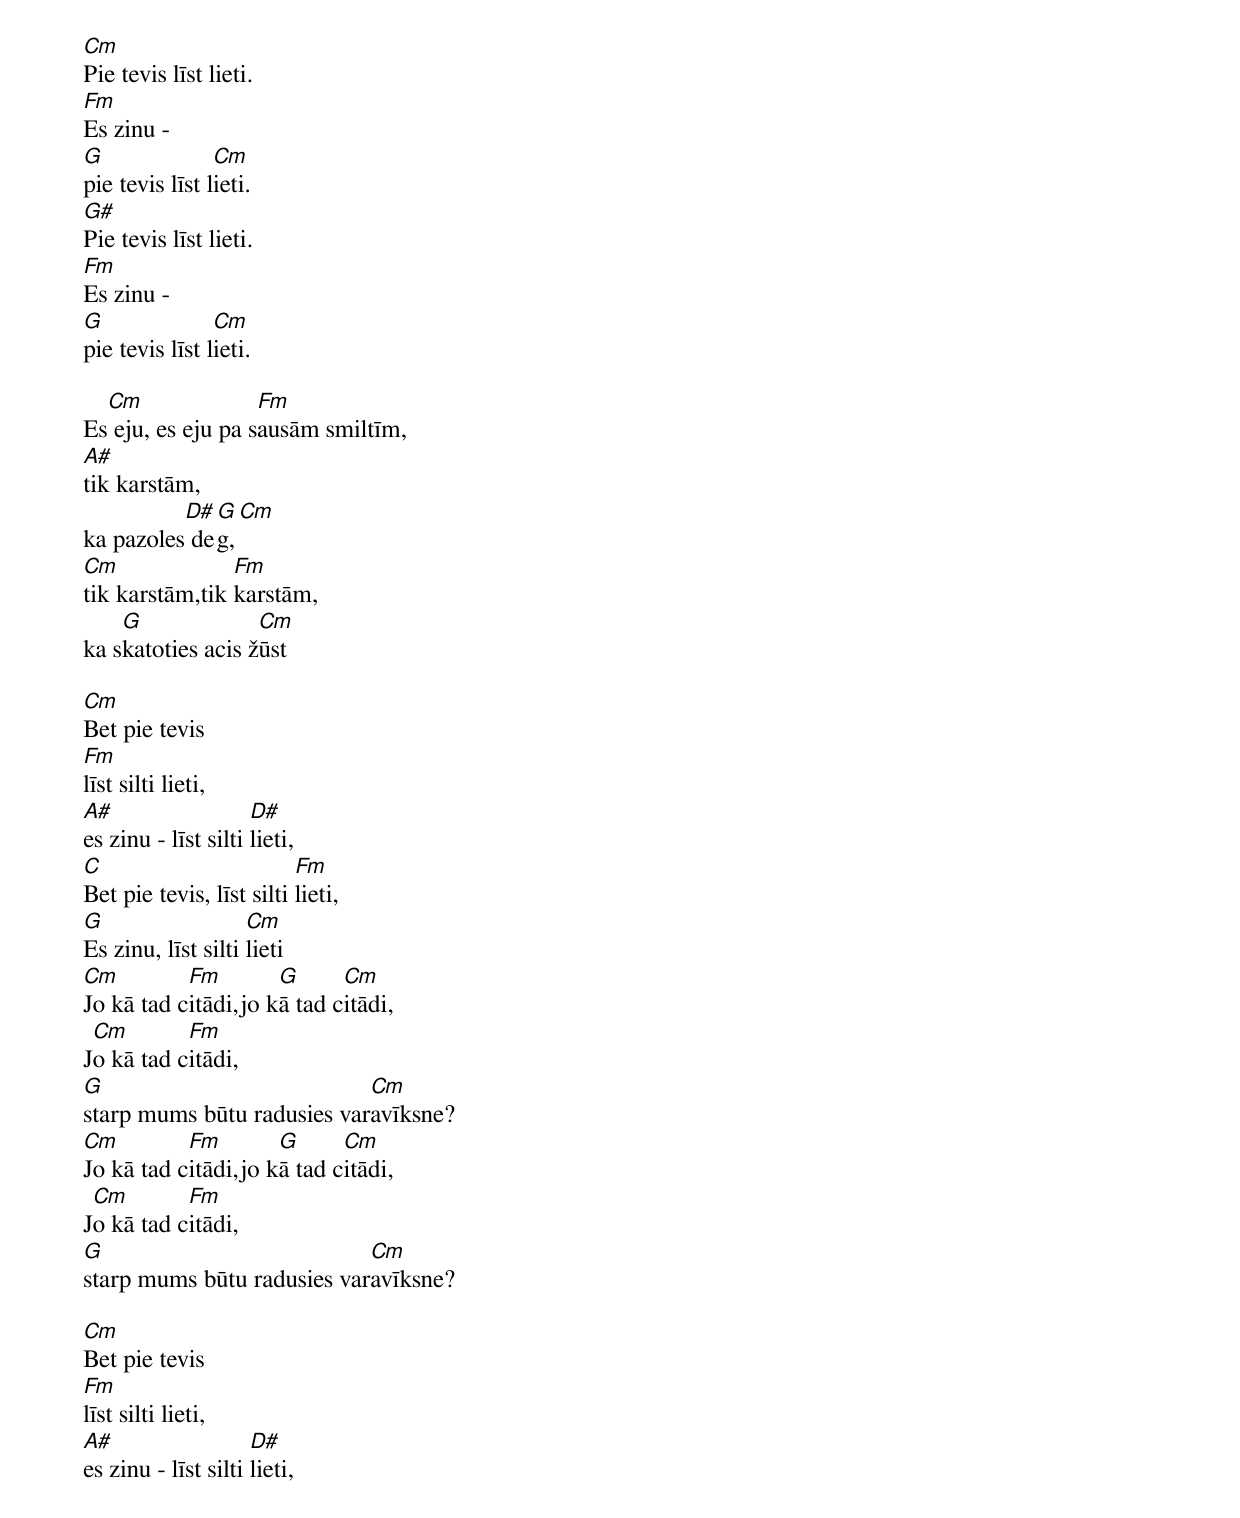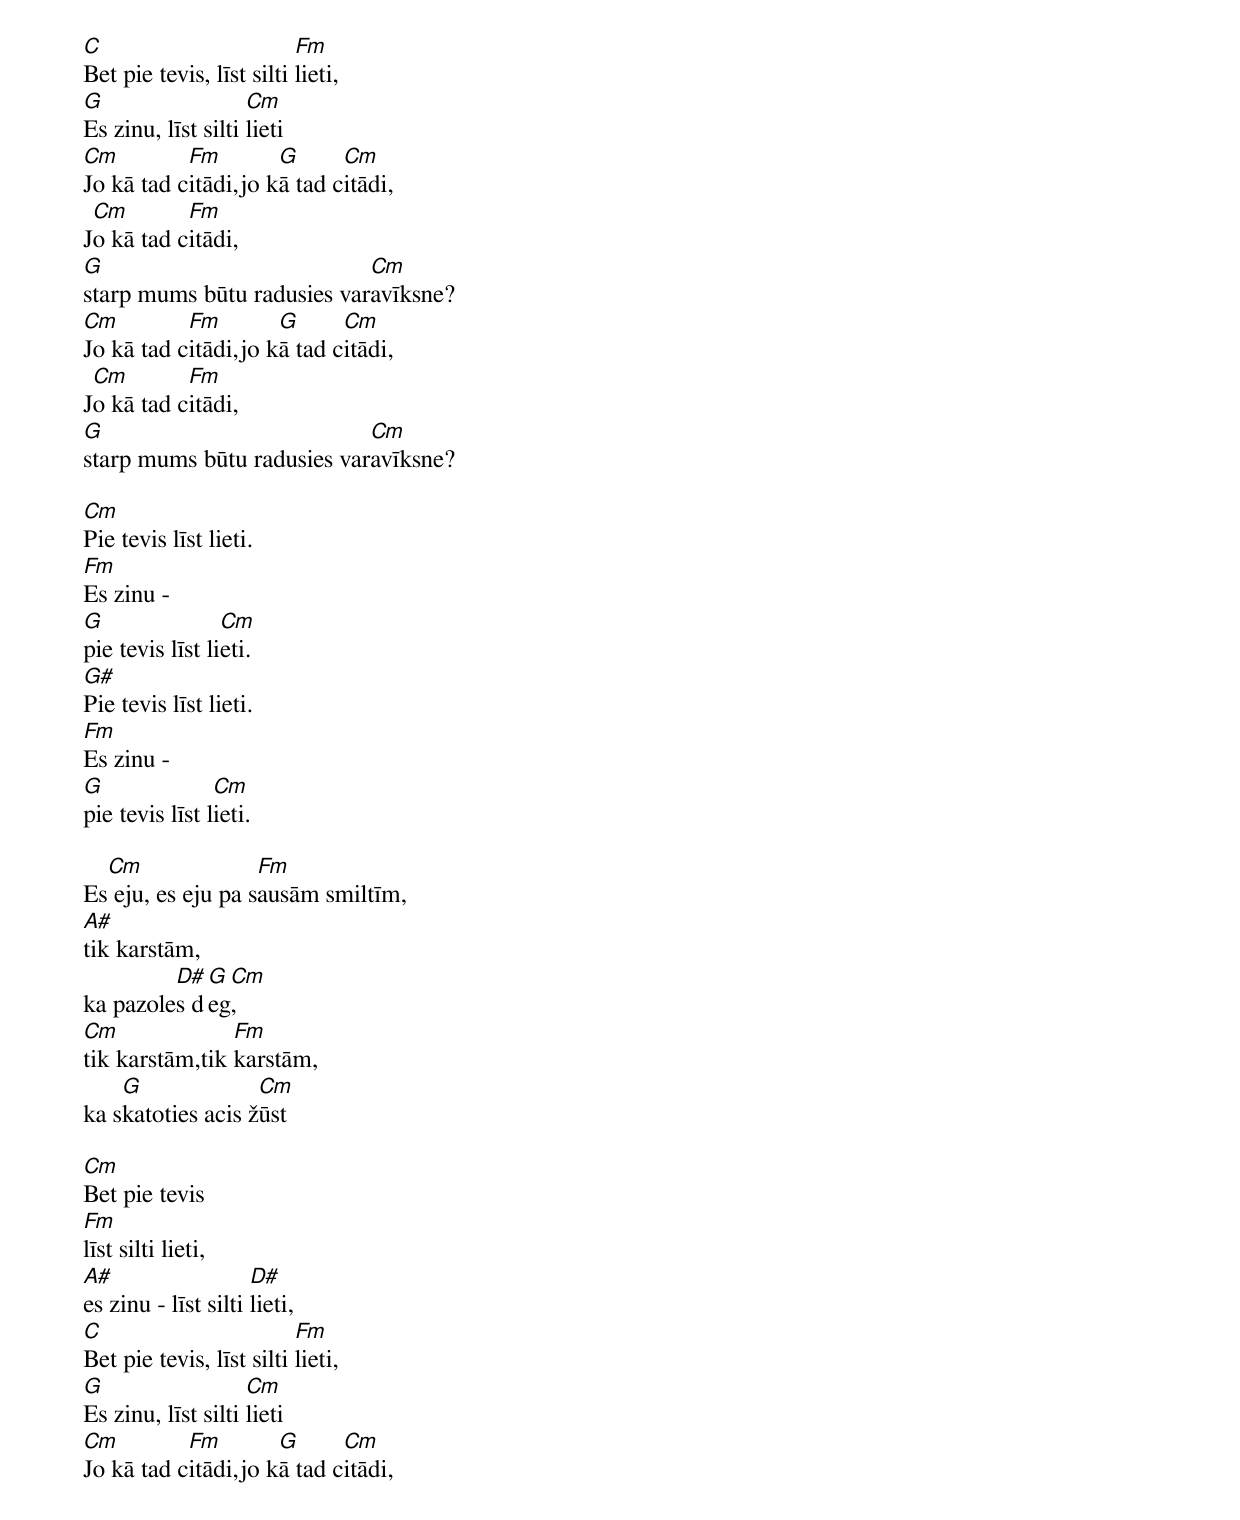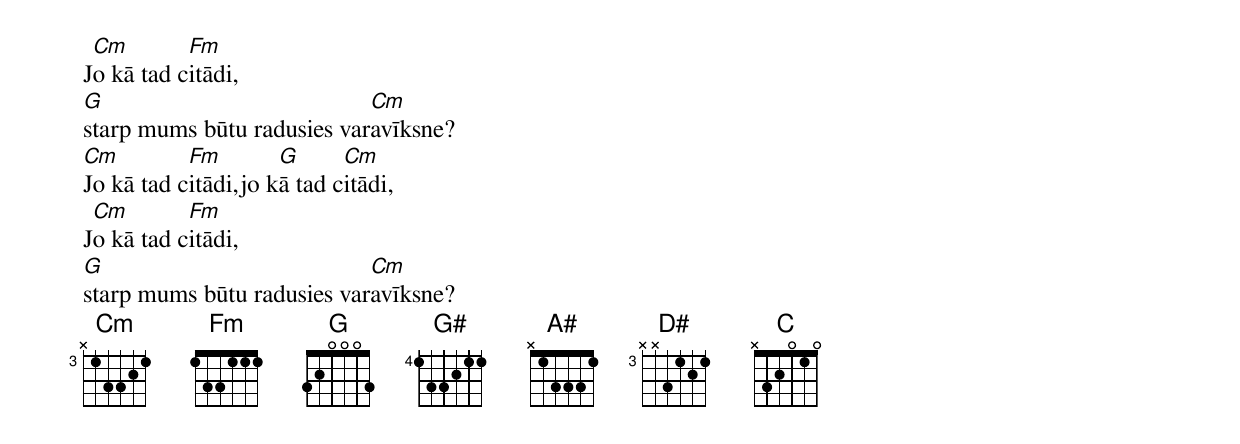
Cm
Pie tevis līst lieti.
Fm
Es zinu -
G               Cm
pie tevis līst lieti.
G#
Pie tevis līst lieti.
Fm
Es zinu -
G               Cm
pie tevis līst lieti.

  Cm               Fm
Es eju, es eju pa sausām smiltīm,
A#
tik karstām,
          D# G Cm
ka pazoles deg,
Cm              Fm
tik karstām,tik karstām,
    G              Cm
ka skatoties acis žūst

Cm
Bet pie tevis
Fm
līst silti lieti,
A#                   D#
es zinu - līst silti lieti,
C                         Fm
Bet pie tevis, līst silti lieti,
G                   Cm
Es zinu, līst silti lieti
Cm         Fm        G      Cm
Jo kā tad citādi,jo kā tad citādi,
 Cm        Fm
Jo kā tad citādi,
G                           Cm
starp mums būtu radusies varavīksne?
Cm         Fm        G      Cm
Jo kā tad citādi,jo kā tad citādi,
 Cm        Fm
Jo kā tad citādi,
G                           Cm
starp mums būtu radusies varavīksne?

Cm
Bet pie tevis
Fm
līst silti lieti,
A#                   D#
es zinu - līst silti lieti,
C                         Fm
Bet pie tevis, līst silti lieti,
G                   Cm
Es zinu, līst silti lieti
Cm         Fm        G      Cm
Jo kā tad citādi,jo kā tad citādi,
 Cm        Fm
Jo kā tad citādi,
G                           Cm
starp mums būtu radusies varavīksne?
Cm         Fm        G      Cm
Jo kā tad citādi,jo kā tad citādi,
 Cm        Fm
Jo kā tad citādi,
G                           Cm
starp mums būtu radusies varavīksne?

Cm
Pie tevis līst lieti.
Fm
Es zinu -
G                Cm
pie tevis līst lieti.
G#
Pie tevis līst lieti.
Fm
Es zinu -
G               Cm
pie tevis līst lieti.

  Cm               Fm
Es eju, es eju pa sausām smiltīm,
A#
tik karstām,
         D# G Cm
ka pazoles deg,
Cm              Fm
tik karstām,tik karstām,
    G              Cm
ka skatoties acis žūst

Cm
Bet pie tevis
Fm
līst silti lieti,
A#                   D#
es zinu - līst silti lieti,
C                         Fm
Bet pie tevis, līst silti lieti,
G                   Cm
Es zinu, līst silti lieti
Cm         Fm        G      Cm
Jo kā tad citādi,jo kā tad citādi,
 Cm        Fm
Jo kā tad citādi,
G                           Cm
starp mums būtu radusies varavīksne?
Cm         Fm        G      Cm
Jo kā tad citādi,jo kā tad citādi,
 Cm        Fm
Jo kā tad citādi,
G                           Cm
starp mums būtu radusies varavīksne?
